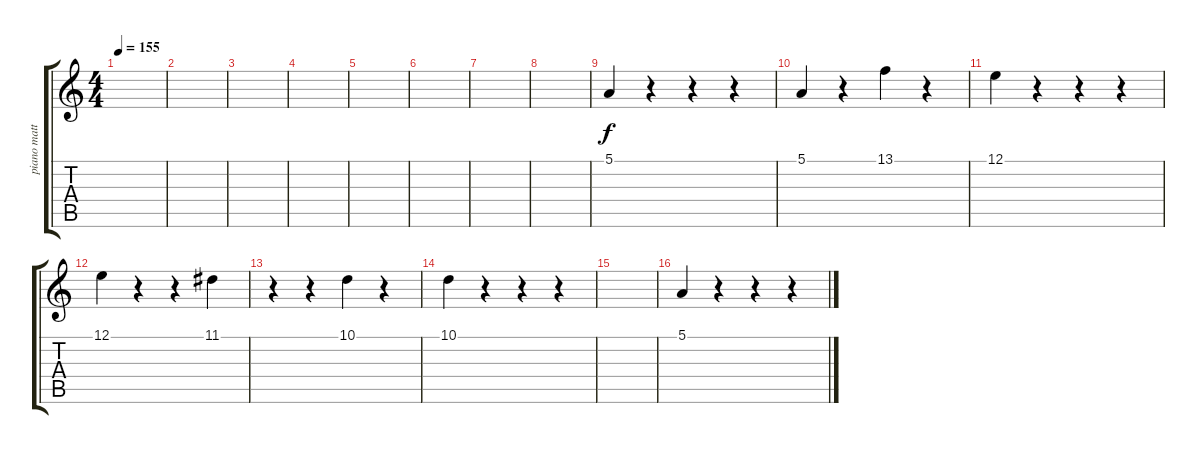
\track ("piano matt" "piano matt") {instrument brightacousticpiano}
\staff {score tabs}
\tuning (E4 B3 G3 D3 A2 E2) {hide}
\ts (4 4)
\tempo 155
\clef g2
\ks c
|
|
|
|
|
|
|
|
5.1.4 r.4 r.4 r.4 |
5.1.4 r.4 13.1.4 r.4 |
12.1.4 r.4 r.4 r.4 |
12.1.4 r.4 r.4 11.1.4 |
r.4 r.4 10.1.4 r.4 |
10.1.4 r.4 r.4 r.4 |
|
5.1.4 r.4 r.4 r.4
